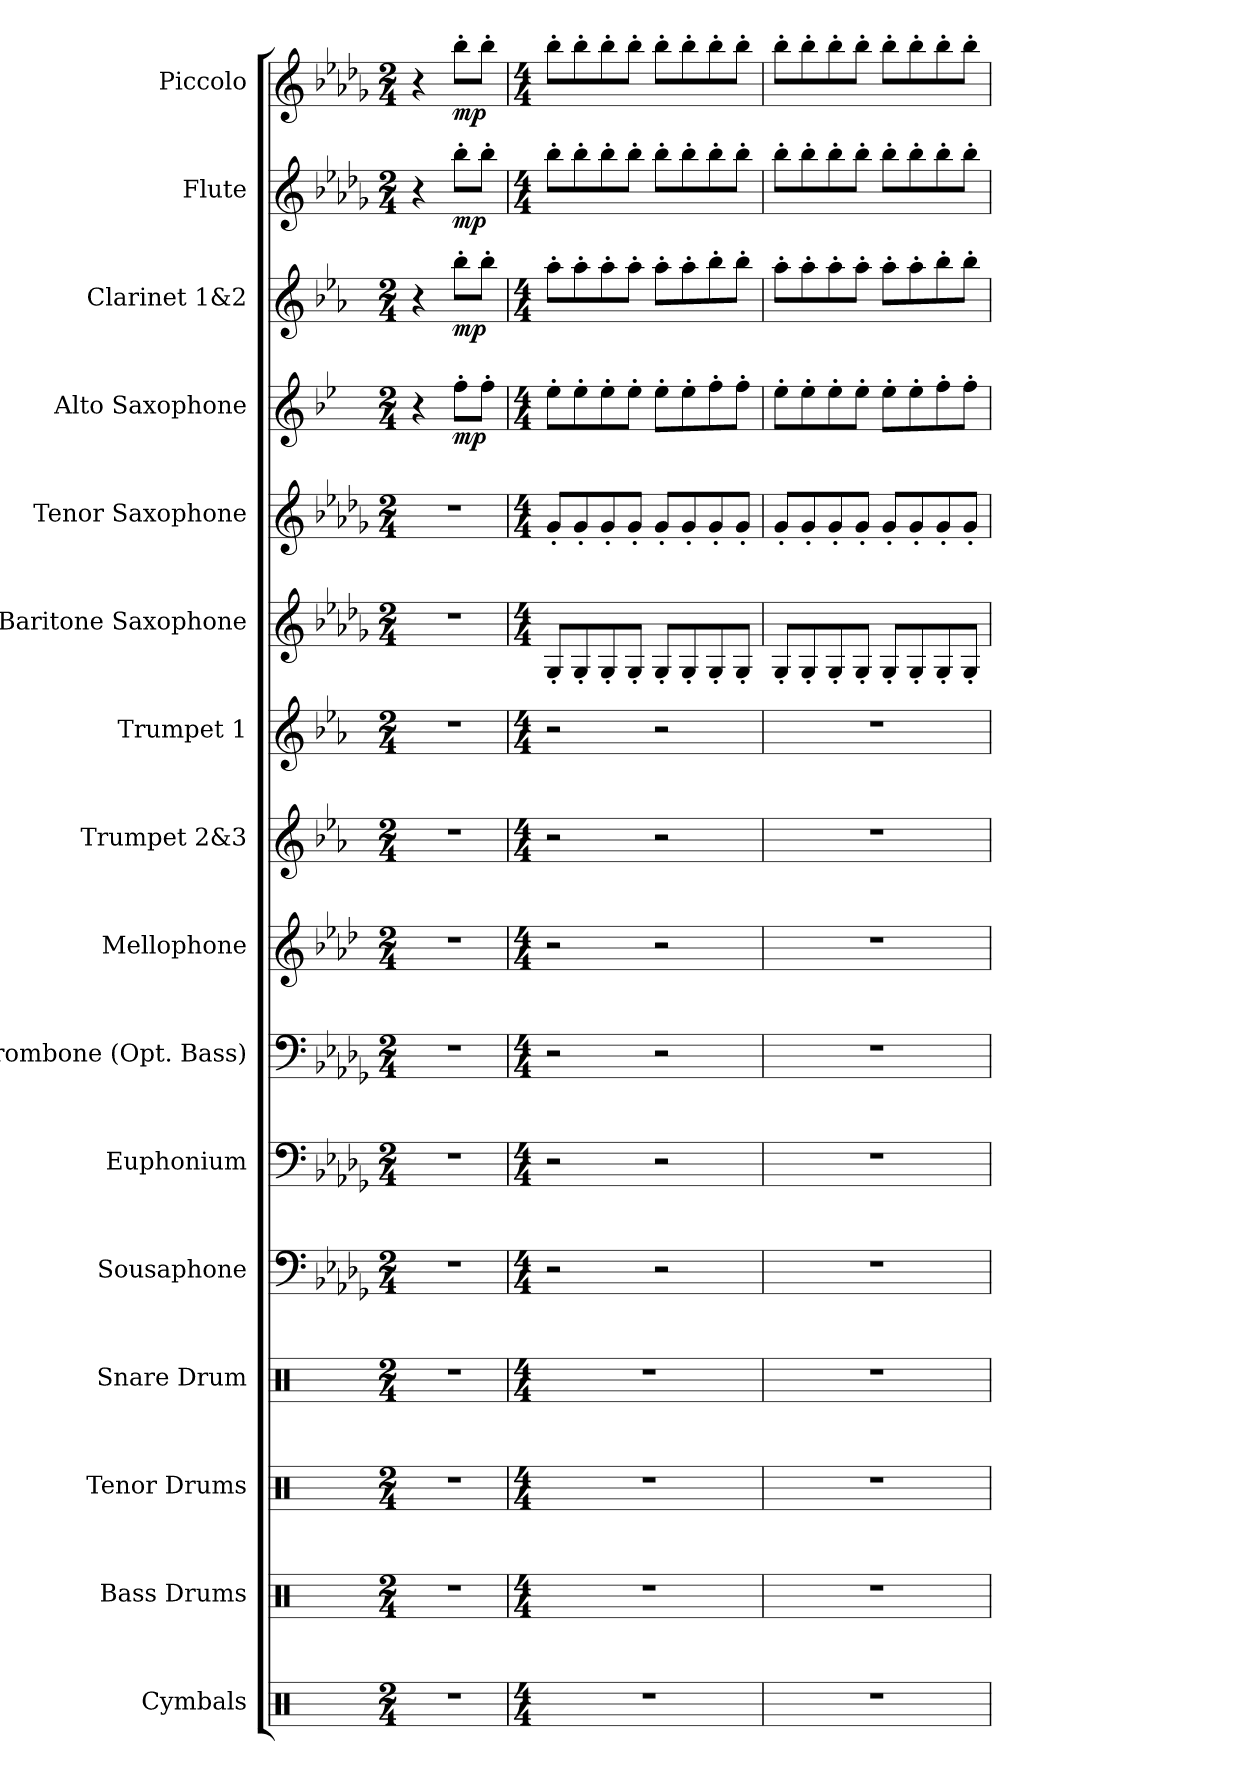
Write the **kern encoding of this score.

**kern	**kern	**kern	**kern	**kern	**kern	**kern	**kern	**kern	**kern	**kern	**kern	**kern	**dynam	**kern	**dynam	**kern	**dynam	**kern	**dynam
*part16	*part15	*part14	*part13	*part12	*part11	*part10	*part9	*part8	*part7	*part6	*part5	*part4	*part4	*part3	*part3	*part2	*part2	*part1	*part1
*staff16	*staff15	*staff14	*staff13	*staff12	*staff11	*staff10	*staff9	*staff8	*staff7	*staff6	*staff5	*staff4	*staff4	*staff3	*staff3	*staff2	*staff2	*staff1	*staff1
*I"Cymbals	*I"Bass Drums	*I"Tenor Drums	*I"Snare Drum	*I"Sousaphone	*I"Euphonium	*I"Trombone (Opt. Bass)	*I"Mellophone	*I"Trumpet 2&amp;3	*I"Trumpet 1	*I"Baritone Saxophone	*I"Tenor Saxophone	*I"Alto Saxophone	*	*I"Clarinet 1&amp;2	*	*I"Flute	*	*I"Piccolo	*
*I'Cym.	*I'B.D.	*I'T.D.	*I'S.D.	*I'Sphn.	*I'Euph.	*I'Tbn.	*I'Mello.	*	*	*I'Bar. Sax.	*I'T. Sax.	*I'A. Sax.	*	*	*	*I'Fl.	*	*I'Picc.	*
*clefX	*clefX	*clefX	*clefX	*clefF4	*clefF4	*clefF4	*clefG2	*clefG2	*clefG2	*clefG2	*clefG2	*clefG2	*	*clefG2	*	*clefG2	*	*clefG2	*
*	*	*	*	*	*	*	*ITrd4c7	*ITrd1c2	*ITrd1c2	*ITrd12c21	*ITrd8c14	*ITrd5c9	*	*ITrd1c2	*	*	*	*ITrd-7c-12	*
*k[]	*k[]	*k[]	*k[]	*k[b-e-a-d-g-]	*k[b-e-a-d-g-]	*k[b-e-a-d-g-]	*k[b-e-a-d-g-]	*k[b-e-a-d-g-]	*k[b-e-a-d-g-]	*k[b-e-a-d-g-]	*k[b-e-a-d-g-]	*k[b-e-a-d-g-]	*	*k[b-e-a-d-g-]	*	*k[b-e-a-d-g-]	*	*k[b-e-a-d-g-]	*
*M2/4	*M2/4	*M2/4	*M2/4	*M2/4	*M2/4	*M2/4	*M2/4	*M2/4	*M2/4	*M2/4	*M2/4	*M2/4	*	*M2/4	*	*M2/4	*	*M2/4	*
*MM60	*MM60	*MM60	*MM60	*MM60	*MM60	*MM60	*MM60	*MM60	*MM60	*MM60	*MM60	*MM60	*	*MM60	*	*MM60	*	*MM60	*
=1	=1	=1	=1	=1	=1	=1	=1	=1	=1	=1	=1	=1	=1	=1	=1	=1	=1	=1	=1
2r	2r	2r	2r	2r	2r	2r	2r	2r	2r	2r	2r	4r	.	4r	.	4r	.	4r	.
!	!	!	!	!	!	!	!	!	!	!	!	!	!LO:DY:b	!	!LO:DY:b	!	!LO:DY:b	!	!LO:DY:b
.	.	.	.	.	.	.	.	.	.	.	.	8a-'\L	mp	8aa-'\L	mp	8bb-'\L	mp	8bbb-'\L	mp
.	.	.	.	.	.	.	.	.	.	.	.	8a-'\J	.	8aa-'\J	.	8bb-'\J	.	8bbb-'\J	.
=2	=2	=2	=2	=2	=2	=2	=2	=2	=2	=2	=2	=2	=2	=2	=2	=2	=2	=2	=2
*M4/4	*M4/4	*M4/4	*M4/4	*M4/4	*M4/4	*M4/4	*M4/4	*M4/4	*M4/4	*M4/4	*M4/4	*M4/4	*	*M4/4	*	*M4/4	*	*M4/4	*
1r	1r	1r	1r	2r	2r	2r	2r	2r	2r	8GG-'/L	8G-'/L	8g-'\L	.	8gg-'\L	.	8bb-'\L	.	8bbb-'\L	.
.	.	.	.	.	.	.	.	.	.	8GG-'/	8G-'/	8g-'\	.	8gg-'\	.	8bb-'\	.	8bbb-'\	.
.	.	.	.	.	.	.	.	.	.	8GG-'/	8G-'/	8g-'\	.	8gg-'\	.	8bb-'\	.	8bbb-'\	.
.	.	.	.	.	.	.	.	.	.	8GG-'/J	8G-'/J	8g-'\J	.	8gg-'\J	.	8bb-'\J	.	8bbb-'\J	.
.	.	.	.	2r	2r	2r	2r	2r	2r	8GG-'/L	8G-'/L	8g-'\L	.	8gg-'\L	.	8bb-'\L	.	8bbb-'\L	.
.	.	.	.	.	.	.	.	.	.	8GG-'/	8G-'/	8g-'\	.	8gg-'\	.	8bb-'\	.	8bbb-'\	.
.	.	.	.	.	.	.	.	.	.	8GG-'/	8G-'/	8a-'\	.	8aa-'\	.	8bb-'\	.	8bbb-'\	.
.	.	.	.	.	.	.	.	.	.	8GG-'/J	8G-'/J	8a-'\J	.	8aa-'\J	.	8bb-'\J	.	8bbb-'\J	.
=3	=3	=3	=3	=3	=3	=3	=3	=3	=3	=3	=3	=3	=3	=3	=3	=3	=3	=3	=3
1r	1r	1r	1r	1r	1r	1r	1r	1r	1r	8GG-'/L	8G-'/L	8g-'\L	.	8gg-'\L	.	8bb-'\L	.	8bbb-'\L	.
.	.	.	.	.	.	.	.	.	.	8GG-'/	8G-'/	8g-'\	.	8gg-'\	.	8bb-'\	.	8bbb-'\	.
.	.	.	.	.	.	.	.	.	.	8GG-'/	8G-'/	8g-'\	.	8gg-'\	.	8bb-'\	.	8bbb-'\	.
.	.	.	.	.	.	.	.	.	.	8GG-'/J	8G-'/J	8g-'\J	.	8gg-'\J	.	8bb-'\J	.	8bbb-'\J	.
.	.	.	.	.	.	.	.	.	.	8GG-'/L	8G-'/L	8g-'\L	.	8gg-'\L	.	8bb-'\L	.	8bbb-'\L	.
.	.	.	.	.	.	.	.	.	.	8GG-'/	8G-'/	8g-'\	.	8gg-'\	.	8bb-'\	.	8bbb-'\	.
.	.	.	.	.	.	.	.	.	.	8GG-'/	8G-'/	8a-'\	.	8aa-'\	.	8bb-'\	.	8bbb-'\	.
.	.	.	.	.	.	.	.	.	.	8GG-'/J	8G-'/J	8a-'\J	.	8aa-'\J	.	8bb-'\J	.	8bbb-'\J	.
=	=	=	=	=	=	=	=	=	=	=	=	=	=	=	=	=	=	=	=
*-	*-	*-	*-	*-	*-	*-	*-	*-	*-	*-	*-	*-	*-	*-	*-	*-	*-	*-	*-
